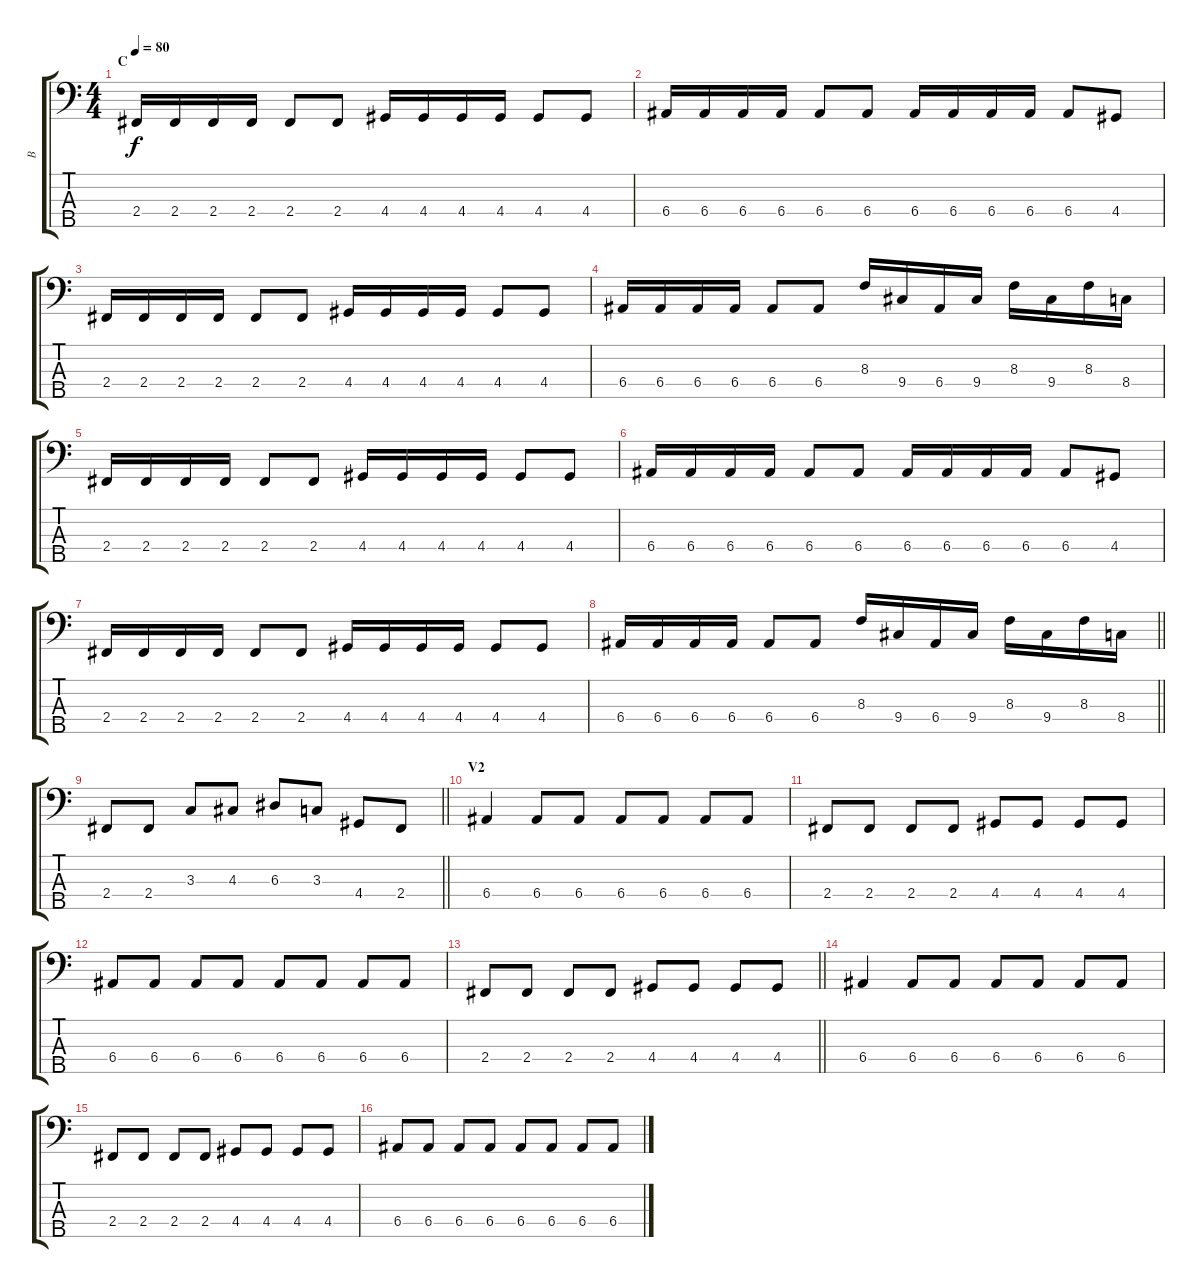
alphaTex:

\track ("B" "B") {instrument electricbassfinger}
\staff {score tabs}
\tuning (G2 D2 A1 E1 B0) {hide}
\ts (4 4)
\section ("" "C")
\tempo 80
\clef f4
\ks c
2.4.16{dy f} 2.4.16 2.4.16 2.4.16 2.4.8 2.4.8 4.4.16 4.4.16 4.4.16 4.4.16 4.4.8 4.4.8 |
6.4.16 6.4.16 6.4.16 6.4.16 6.4.8 6.4.8 6.4.16 6.4.16 6.4.16 6.4.16 6.4.8 4.4.8 |
2.4.16 2.4.16 2.4.16 2.4.16 2.4.8 2.4.8 4.4.16 4.4.16 4.4.16 4.4.16 4.4.8 4.4.8 |
6.4.16 6.4.16 6.4.16 6.4.16 6.4.8 6.4.8 8.3.16 9.4.16 6.4.16 9.4.16 8.3.16 9.4.16 8.3.16 8.4.16 |
2.4.16 2.4.16 2.4.16 2.4.16 2.4.8 2.4.8 4.4.16 4.4.16 4.4.16 4.4.16 4.4.8 4.4.8 |
6.4.16 6.4.16 6.4.16 6.4.16 6.4.8 6.4.8 6.4.16 6.4.16 6.4.16 6.4.16 6.4.8 4.4.8 |
2.4.16 2.4.16 2.4.16 2.4.16 2.4.8 2.4.8 4.4.16 4.4.16 4.4.16 4.4.16 4.4.8 4.4.8 |
\barLineRight lightlight
6.4.16 6.4.16 6.4.16 6.4.16 6.4.8 6.4.8 8.3.16 9.4.16 6.4.16 9.4.16 8.3.16 9.4.16 8.3.16 8.4.16 |
\section ("" "")
\barLineRight lightlight
2.4.8 2.4.8 3.3.8 4.3.8 6.3.8 3.3.8 4.4.8 2.4.8 |
\section ("" "V2")
6.4.4 6.4.8 6.4.8 6.4.8 6.4.8 6.4.8 6.4.8 |
2.4.8 2.4.8 2.4.8 2.4.8 4.4.8 4.4.8 4.4.8 4.4.8 |
6.4.8 6.4.8 6.4.8 6.4.8 6.4.8 6.4.8 6.4.8 6.4.8 |
\barLineRight lightlight
2.4.8 2.4.8 2.4.8 2.4.8 4.4.8 4.4.8 4.4.8 4.4.8 |
6.4.4 6.4.8 6.4.8 6.4.8 6.4.8 6.4.8 6.4.8 |
2.4.8 2.4.8 2.4.8 2.4.8 4.4.8 4.4.8 4.4.8 4.4.8 |
6.4.8 6.4.8 6.4.8 6.4.8 6.4.8 6.4.8 6.4.8 6.4.8
